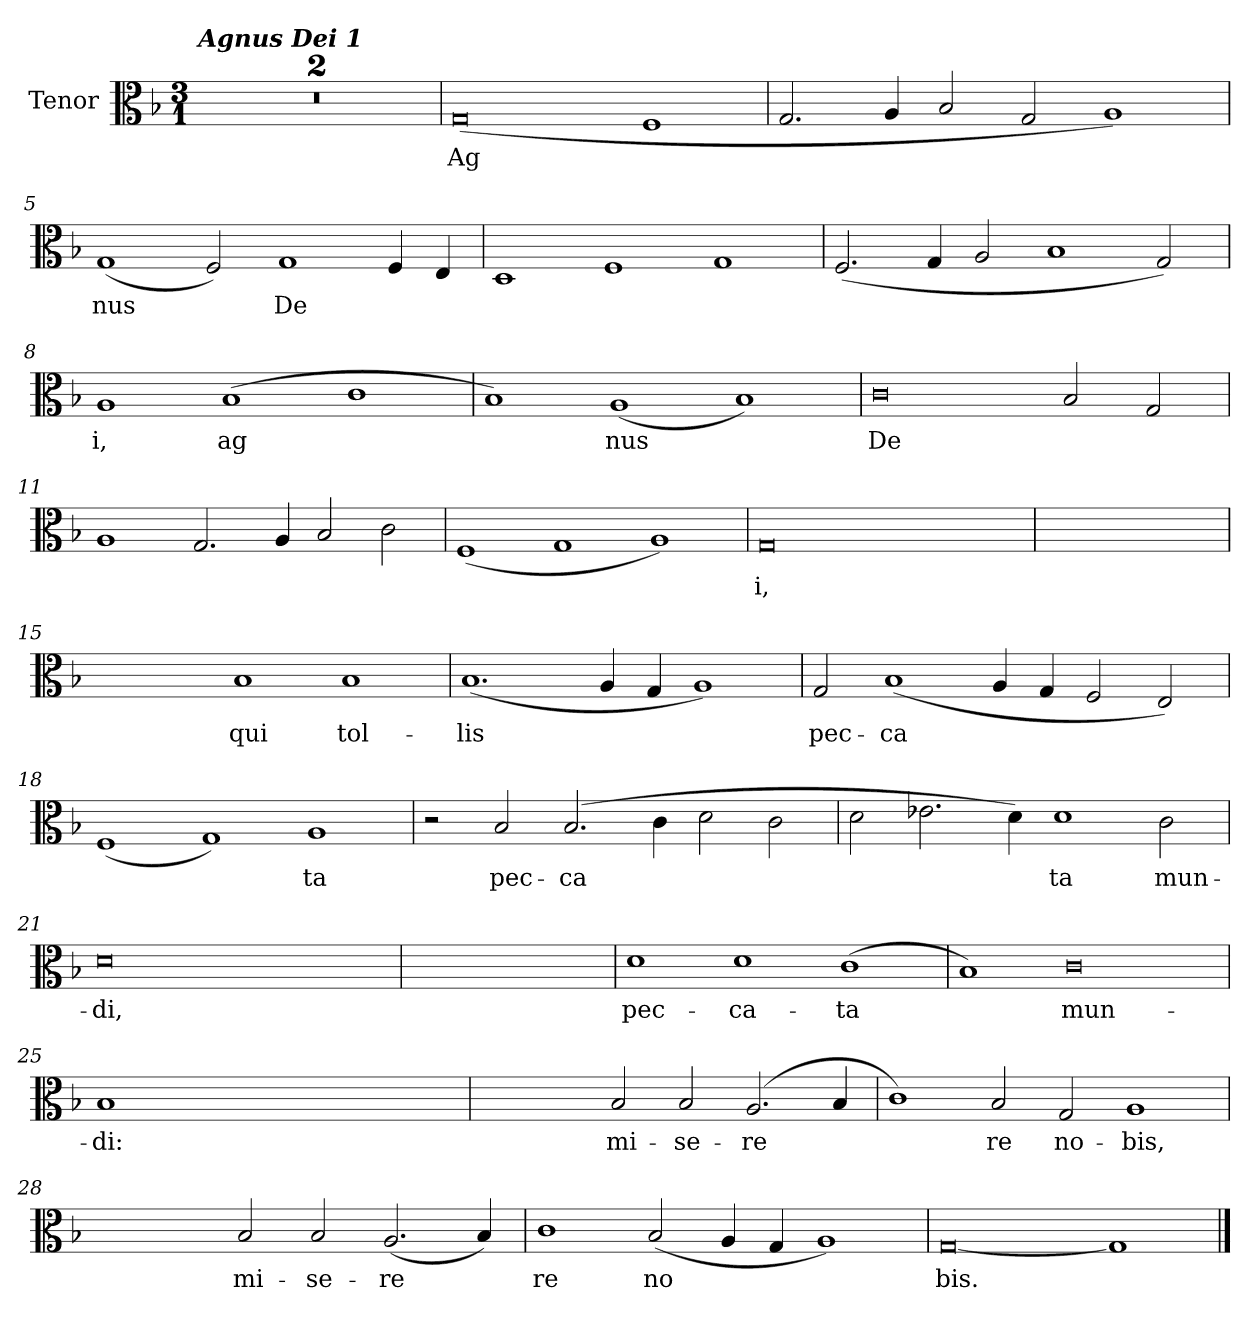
**kern	**text
*part1	*part1
*staff1	*staff1
*I"Tenor	*
*I'T	*
*clefC3	*
*k[b-]	*
*M3/1	*
=1	=1
!LO:TX:a:Bi:t=Agnus Dei 1	!
0.ryy	.
=2	=2
0.ryy	.
=3	=3
!	!LO:LY:b
(0G	Ag
1F	.
=4	=4
2.G/	.
4A/	.
2B-/	.
2G/	.
1A)	.
!!LO:LB:g=z
=5	=5
!	!LO:LY:b
(1G	nus
2F/)	.
!	!LO:LY:b
1G	De
4F/	.
4E/	.
=6	=6
1D	.
1F	.
1G	.
!!LO:LB:g=z
=7	=7
(2.F/	.
4G/	.
2A/	.
1B-	.
2G/)	.
=8	=8
!	!LO:LY:b
1A	i,
!	!LO:LY:b
(1B-	ag
1c	.
=9	=9
1B-)	.
!	!LO:LY:b
(1A	nus
1B-)	.
=10	=10
!	!LO:LY:b
0c	De
2B-/	.
2G/	.
!!LO:LB:g=z
=11	=11
1A	.
2.G/	.
4A/	.
2B-/	.
2c\	.
!!LO:LB:g=z
=12	=12
(1F	.
1G	.
1A)	.
=13	=13
!	!LO:LY:b
0G	i,
2ryy	.
2ryy	.
=14	=14
0.ryy	.
=15	=15
2ryy	.
2ryy	.
!	!LO:LY:b
1B-	qui
!	!LO:LY:b
1B-	tol-
!!LO:LB:g=z
=16	=16
!	!LO:LY:b
(1.B-	lis
4A/	.
4G/	.
1A)	.
=17	=17
!	!LO:LY:b
2G/	pec-
!	!LO:LY:b
(1B-	ca
4A/	.
4G/	.
2F/	.
2E/)	.
!!LO:LB:g=z
=18	=18
(1F	.
1G)	.
!	!LO:LY:b
1A	ta
=19	=19
2r	.
!	!LO:LY:b
2B-/	pec-
!	!LO:LY:b
(2.B-/	ca
4c\	.
2d\	.
2c\	.
=20	=20
2d\	.
2.e-X\	.
4d\)	.
!	!LO:LY:b
1d	ta
!	!LO:LY:b
2c\	mun-
=21	=21
!	!LO:LY:b
0d	di,
2ryy	.
2ryy	.
!!LO:LB:g=z
=22	=22
0.ryy	.
=23	=23
!	!LO:LY:b
1d	pec-
!	!LO:LY:b
1d	ca-
!	!LO:LY:b
(1c	ta
=24	=24
1B-)	.
!	!LO:LY:b
0c	mun-
=25	=25
!	!LO:LY:b
1B-	di:
2ryy	.
2ryy	.
2ryy	.
2ryy	.
!!LO:LB:g=z
=26	=26
2ryy	.
2ryy	.
!	!LO:LY:b
2B-/	mi-
!	!LO:LY:b
2B-/	se-
!	!LO:LY:b
(2.A/	re
4B-/	.
=27	=27
1c)	.
!	!LO:LY:b
2B-/	re
!	!LO:LY:b
2G/	no-
!	!LO:LY:b
1A	bis,
=28	=28
2ryy	.
2ryy	.
!	!LO:LY:b
2B-/	mi-
!	!LO:LY:b
2B-/	se-
!	!LO:LY:b
(2.A/	re
4B-/)	.
!!LO:LB:g=z
=29	=29
!	!LO:LY:b
1c	re
!	!LO:LY:b
(2B-/	no
4A/	.
4G/	.
1A)	.
=30	=30
!	!LO:LY:b
[0G	bis.
1G]	.
==	==
*-	*-
